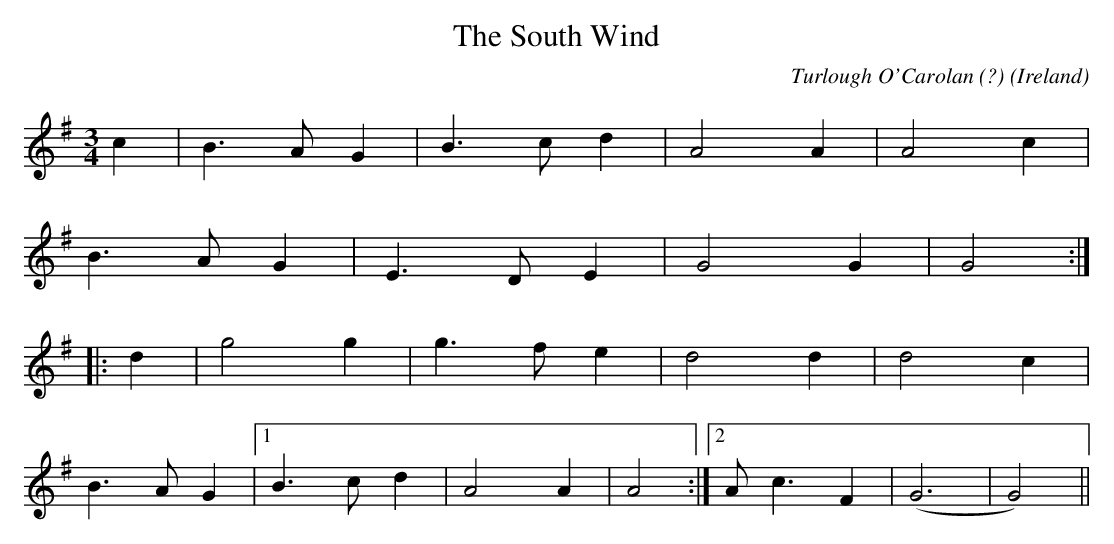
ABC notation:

X:1
T:South Wind, The
C:Turlough O'Carolan (?)
O:Ireland
M:3/4
L:1/8
K:G
c2|B3 AG2|B3 cd2|A4A2|A4c2|!
B3 AG2|E3 DE2|G4G2|G4:|!
|:d2|g4g2|g3 fe2|d4d2|d4c2|!
B3 AG2 |1 B3 cd2|A4A2|A4:|2 Ac3F2|(G6|G4)||!
